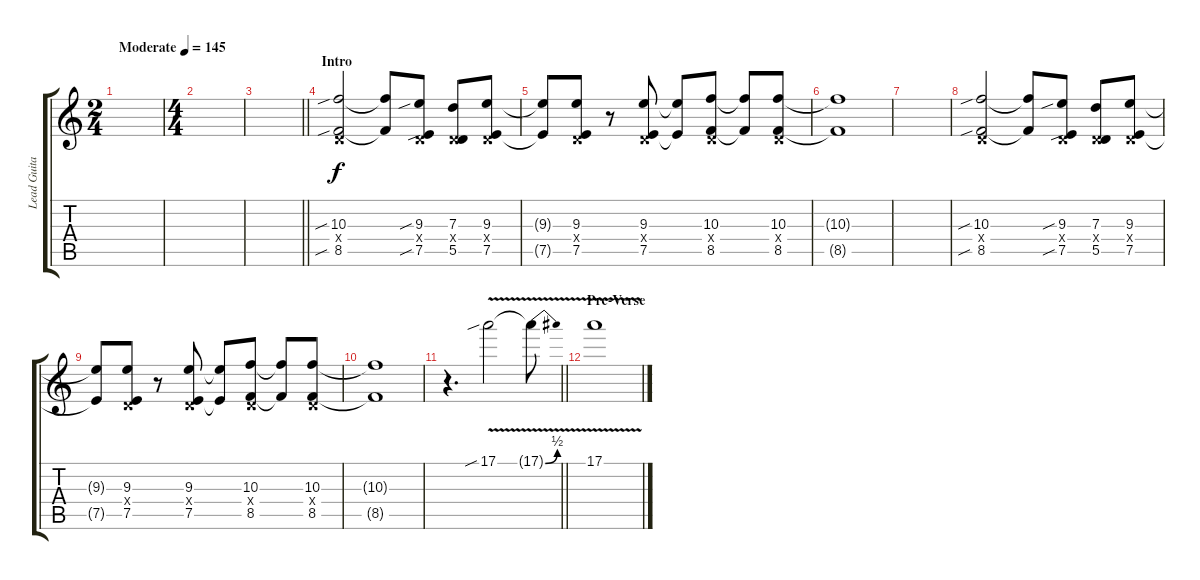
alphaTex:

\track ("Lead Guitar 1" "Lead Guita") {instrument distortionguitar}
\staff {score tabs}
\tuning (E4 B3 G3 D3 A2 D2) {hide}
\ts (2 4)
\tempo (145 "Moderate")
\clef g2
\ks c
|
\ts (4 4)
|
\barLineRight lightlight
|
\section ("" "Intro")
(10.3{sib} 0.4{x} 8.5{sib}).2 (10.3{t} 8.5{t}).8 (9.3{sib} 0.4{x} 7.5{sib}).8 (7.3 0.4{x} 5.5).8 (9.3 0.4{x} 7.5).8 |
(9.3{t} 7.5{t}).8 (9.3 0.4{x} 7.5).8 r.8 (9.3 0.4{x} 7.5).8 (9.3{t} 7.5{t}).8 (10.3 0.4{x} 8.5).8 (10.3{t} 8.5{t}).8 (10.3 0.4{x} 8.5).8 |
(10.3{t} 8.5{t}).1 |
|
(10.3{sib} 0.4{x} 8.5{sib}).2 (10.3{t} 8.5{t}).8 (9.3{sib} 0.4{x} 7.5{sib}).8 (7.3 0.4{x} 5.5).8 (9.3 0.4{x} 7.5).8 |
(9.3{t} 7.5{t}).8 (9.3 0.4{x} 7.5).8 r.8 (9.3 0.4{x} 7.5).8 (9.3{t} 7.5{t}).8 (10.3 0.4{x} 8.5).8 (10.3{t} 8.5{t}).8 (10.3 0.4{x} 8.5).8 |
(10.3{t} 8.5{t}).1 |
\barLineRight lightlight
r.4{d} 17.1{v sib}.2 17.1{be (bend 0 0 60 2) t}.8 |
\section ("" "Pre-Verse")
17.1{v}.1
